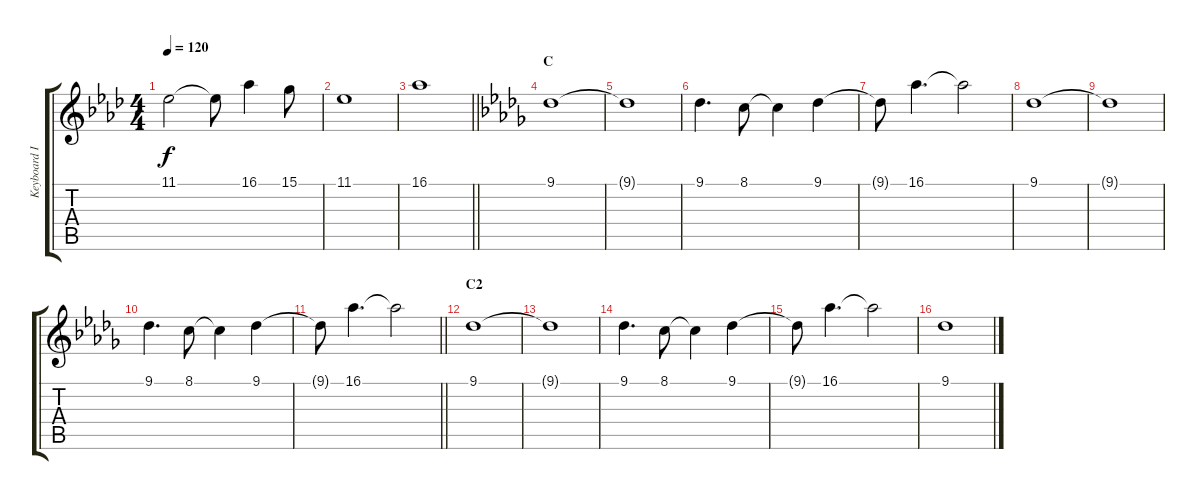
\track ("Keyboard IV" "Keyboard I") {instrument tubularbells}
\staff {score tabs}
\tuning (E4 B3 G3 D3 A2 E2) {hide}
\ts (4 4)
\tempo 120
\clef g2
\ks ab
11.1.2{dy f} 11.1{t}.8 16.1.4 15.1.8 |
11.1.1 |
\barLineRight lightlight
16.1.1 |
\section ("" "C")
\ks db
9.1.1 |
9.1{t}.1 |
9.1.4{d} 8.1.8 8.1{t}.4 9.1.4 |
9.1{t}.8 16.1.4{d} 16.1{t}.2 |
9.1.1 |
9.1{t}.1 |
9.1.4{d} 8.1.8 8.1{t}.4 9.1.4 |
\barLineRight lightlight
9.1{t}.8 16.1.4{d} 16.1{t}.2 |
\section ("" "C2")
9.1.1 |
9.1{t}.1 |
9.1.4{d} 8.1.8 8.1{t}.4 9.1.4 |
9.1{t}.8 16.1.4{d} 16.1{t}.2 |
9.1.1
